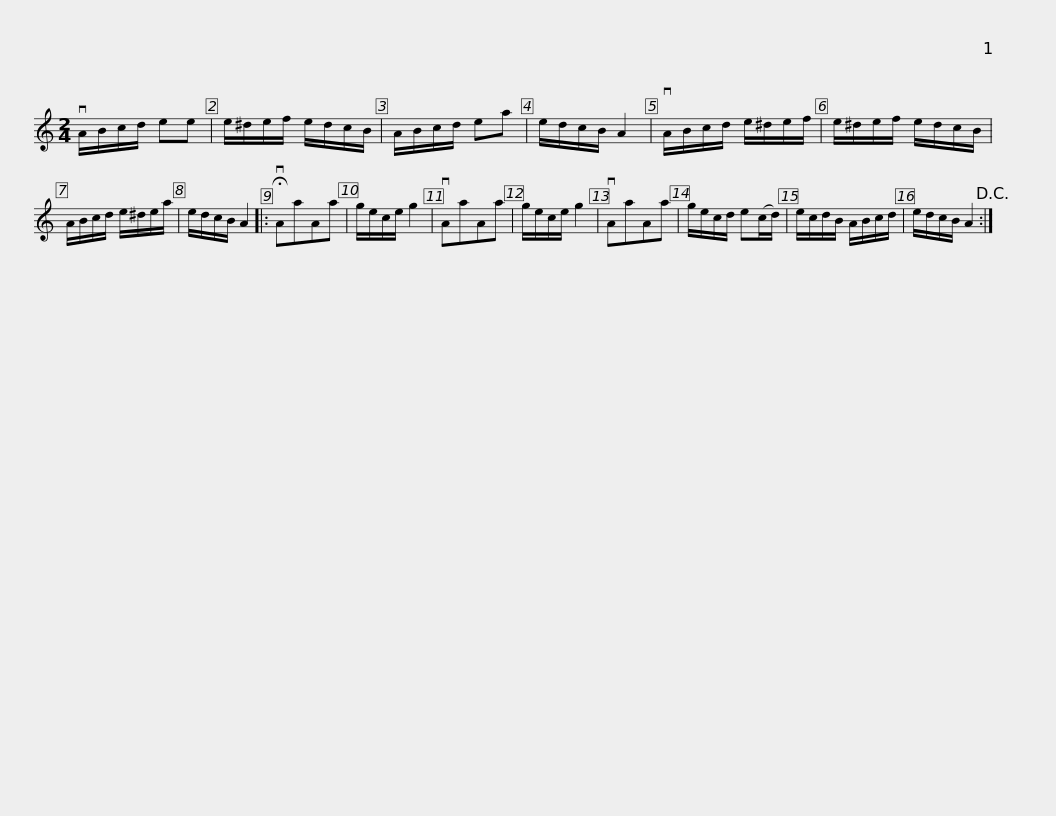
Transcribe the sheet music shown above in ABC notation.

X:1
L:1/8
M:2/4
I:linebreak $
K:C
V:1 treble
V:1
 vA/B/c/d/ ee | e/^d/e/f/ e/d/c/B/ | A/B/c/d/ ea | e/d/c/B/ A2 | vA/B/c/d/ e/^d/e/f/ | %5
 e/^d/e/f/ e/d/c/B/ |$ A/B/c/d/ e/^d/e/a/ | e/d/c/B/ A2 |: !fermata!vAaAa | g/e/c/e/ g2 | %10
 vAaAa | g/e/c/e/ g2 | vAaAa | g/e/c/d/ e(c/d/) |$ e/c/d/B/ A/B/c/d/ | %15
 e/d/c/B/ A2!D.C.! :| %16
